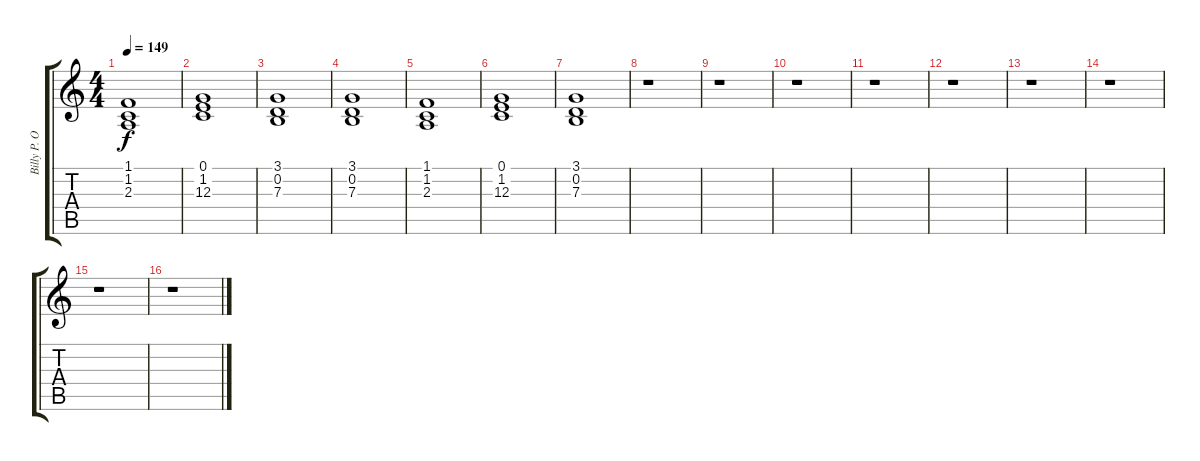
\track ("Billy P. Organ" "Billy P. O") {instrument drawbarorgan}
\staff {score tabs}
\tuning (E4 B3 G3 D3 A2 E2) {hide}
\ts (4 4)
\tempo 149
\clef g2
\ks c
(1.1 1.2 2.3).1{dy f} |
(0.1 1.2 12.3).1 |
(3.1 0.2 7.3).1 |
(3.1 0.2 7.3).1 |
(1.1 1.2 2.3).1 |
(0.1 1.2 12.3).1 |
(3.1 0.2 7.3).1 |
r.1 |
r.1 |
r.1 |
r.1 |
r.1 |
r.1 |
r.1 |
r.1 |
r.1
